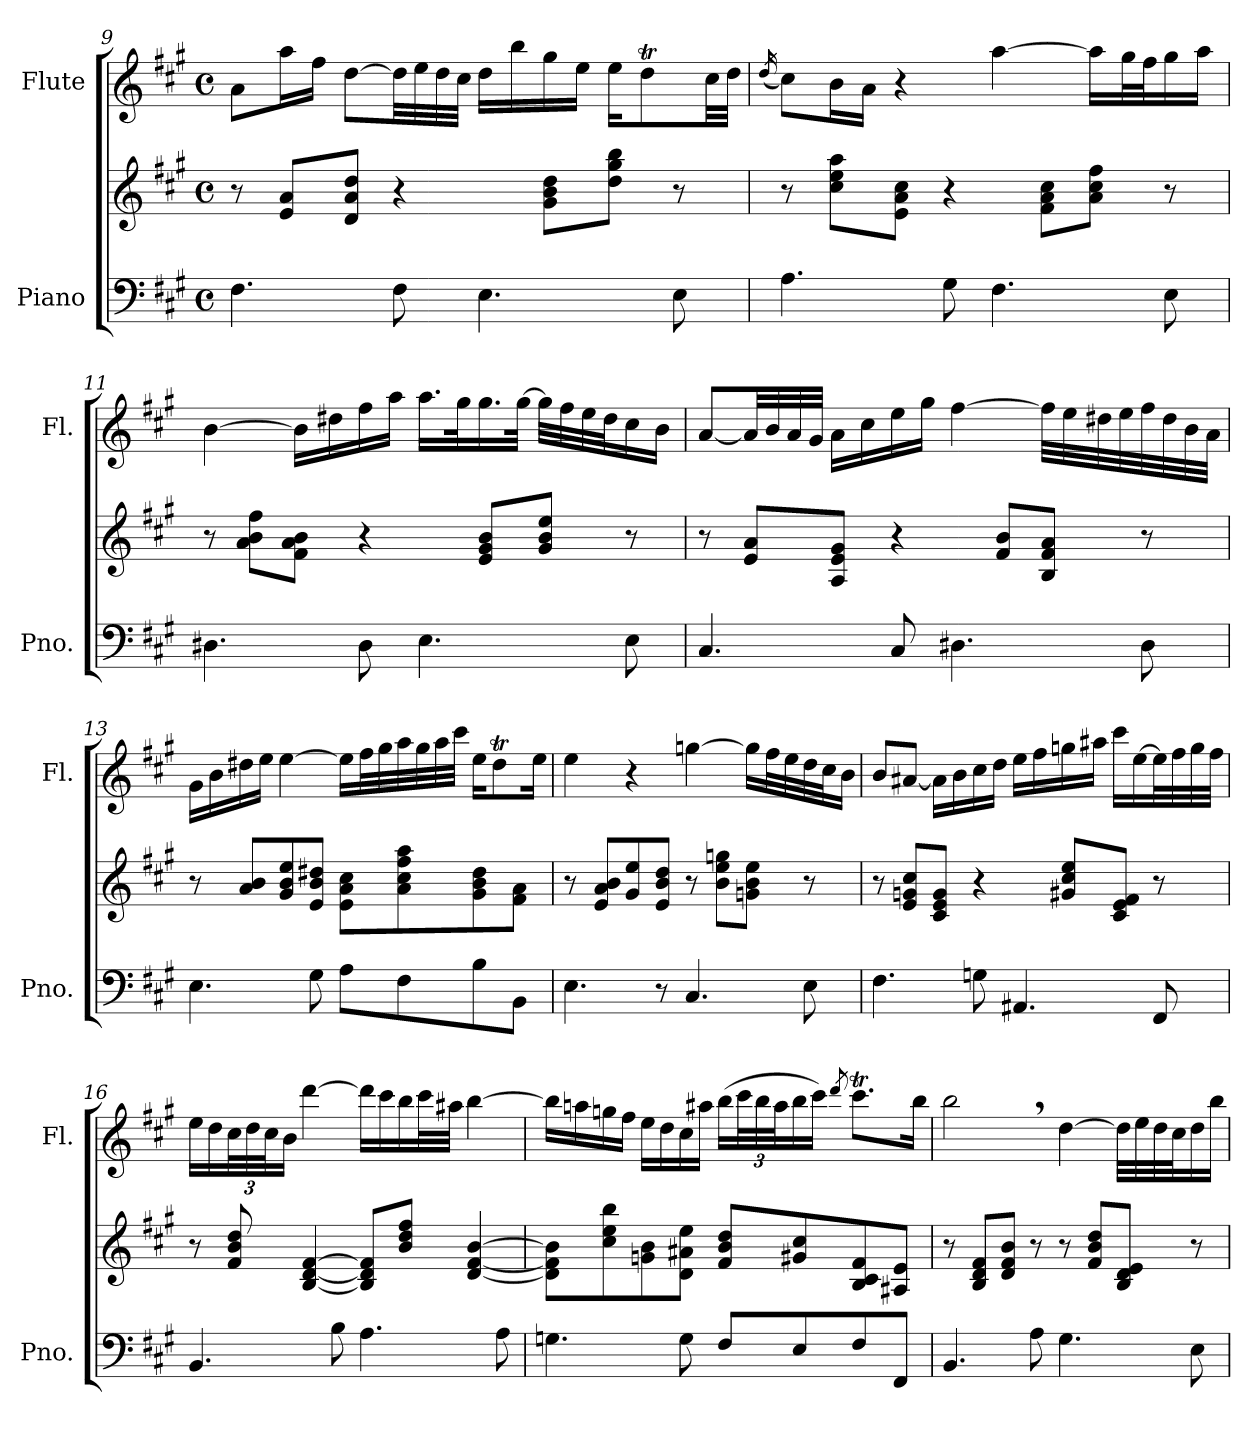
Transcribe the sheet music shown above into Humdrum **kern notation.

**kern	**kern	**kern
*part2	*part2	*part1
*staff3	*staff2	*staff1
*I"Piano	*	*I"Flute
*I'Pno.	*	*I'Fl.
!!LO:LB:g=z
*clefF4	*clefG2	*clefG2
*k[f#c#g#]	*k[f#c#g#]	*k[f#c#g#]
*M4/4	*M4/4	*M4/4
*met(c)	*met(c)	*met(c)
=9	=9	=9
4.F#\	8r	8a\L
.	8e/ 8a/L	16aa\L
.	.	16ff#\JJ
.	8d/ 8a/ 8dd/J	[8dd\L
8F#\	4r	32dd\LL]
.	.	32ee\
.	.	32dd\
.	.	32cc#\JJJ
4.E\	.	16dd\LL
.	.	16bb\
.	8g#\ 8b\ 8dd\L	16gg#\
.	.	16ee\JJ
.	8dd\ 8gg#\ 8bb\J	16ee\KL
.	.	8ddT\
8E\	8r	.
.	.	32cc#\LL
.	.	32dd\JJJ
=10	=10	=10
.	.	(16qdd/
4.A\	8r	8cc#\L)
.	8cc#\ 8ee\ 8aa\L	16b\L
.	.	16a\JJ
.	8e\ 8a\ 8cc#\J	4r
8G#\	4r	.
4.F#\	.	[4aa\
.	8f#\ 8a\ 8cc#\L	.
.	8a\ 8cc#\ 8ff#\J	16aa\LL]
.	.	32gg#\L
.	.	32ff#\J
8E\	8r	16gg#\
.	.	16aa\JJ
!!LO:PB:g=z
=11	=11	=11
4.D#X\	8r	[4b\
.	8a\ 8b\ 8ff#\L	.
.	8f#\ 8a\ 8b\J	16b\LL]
.	.	16dd#X\
8D#\	4r	16ff#\
.	.	16aa\JJ
4.E\	.	16.aa\LL
.	.	32gg#\K
.	8e/ 8g#/ 8b/L	16.gg#\
.	.	[32gg#\JJk
.	8g#/ 8b/ 8ee/J	32gg#\LLL]
.	.	32ff#\
.	.	32ee\
.	.	32dd#\J
8E\	8r	16cc#\
.	.	16b\JJ
=12	=12	=12
4.C#/	8r	[8a/L
.	8e/ 8a/L	32a/LL]
.	.	32b/
.	.	32a/
.	.	32g#/JJJ
.	8A/ 8e/ 8g#/J	16a\LL
.	.	16cc#\
8C#/	4r	16ee\
.	.	16gg#\JJ
4.D#X\	.	[4ff#\
.	8f#/ 8b/L	.
.	8B/ 8f#/ 8a/J	32ff#\LLL]
.	.	32ee\
.	.	32dd#X\
.	.	32ee\
8D#\	8r	32ff#\
.	.	32dd#\
.	.	32b\
.	.	32a\JJJ
!!LO:LB:g=z
=13	=13	=13
4.E\	8r	16g#\LL
.	.	16b\
.	8a/ 8b/L	16dd#X\
.	.	16ee\JJ
.	8g#/ 8b/ 8ee/	[4ee\
8G#\	8e/ 8b/ 8dd#X/J	.
8A\L	8e\ 8a\ 8cc#\L	16ee\LL]
.	.	32ff#\L
.	.	32gg#\
8F#\	8a\ 8cc#\ 8ff#\ 8aa\	32aa\
.	.	32gg#\
.	.	32aa\
.	.	32ccc#\JJJ
8B\	8g#\ 8b\ 8dd#\	16ee\KL
.	.	8dd#t\
8BB\J	8f#\ 8a\J	.
.	.	16ee\Jk
=14	=14	=14
4.E\	8r	4ee\
.	8e/ 8a/ 8b/L	.
.	8g#/ 8ee/	4r
8r	8e/ 8b/ 8dd/J	.
4.C#/	8r	[4ggn\
.	8b\ 8ee\ 8ggn\L	.
.	8gn\ 8b\ 8ee\J	16gg\LL]
.	.	32ff#\L
.	.	32ee\
8E\	8r	32dd\
.	.	32cc#\J
.	.	16b\JJ
!!LO:LB:g=z
=15	=15	=15
4.F#\	8r	8b/L
.	8e/ 8gn/ 8cc#/L	[8a#X/J
.	8c#/ 8e/ 8g/J	16a#\LL]
.	.	16b\
8Gn\	4r	16cc#\
.	.	16dd\JJ
4.AA#X/	.	16ee\LL
.	.	16ff#\
.	8g#X/ 8cc#/ 8ee/L	16ggn\
.	.	16aa#X\JJ
.	8c#/ 8e/ 8f#/J	16ccc#\LL
.	.	[16ee\
8FF#/	8r	32ee\L]
.	.	32ff#\
.	.	32gg\
.	.	32ff#\JJJ
=16	=16	=16
4.BB/	8r	16ee\LL
.	.	16dd\
*	*	*Xbrackettup
.	8f#/ 8b/ 8dd/	48cc#\L
.	.	48dd\
.	.	48cc#\J
.	.	16b\JJ
.	[4B/ [4d/ [4f#/	[4ddd\
8B\	.	.
4.A\	8B/] 8d/] 8f#/]L	16ddd\LL]
.	.	16ccc#\
.	8b/ 8dd/ 8ff#/J	16bb\
.	.	32ccc#\L
.	.	32aa#X\JJJ
.	[4d/ [4f#/ [4b/	[4bb\
8A\	.	.
!!LO:LB:g=z
=17	=17	=17
4.Gn\	8d\] 8f#\] 8b\]L	16bb\LL]
.	.	16aan\
.	8cc#\ 8ee\ 8bb\	16ggn\
.	.	16ff#\JJ
.	8gn\ 8b\	16ee\LL
.	.	16dd\
8G\	8d\ 8a#X\ 8ee\J	16cc#\
.	.	16aa#X\JJ
8F#/L	8f#/ 8b/ 8dd/L	(16bb\LL
.	.	48ccc#\L
.	.	48bb\
.	.	48aa#\J
8E/	8g#X/ 8cc#/	16bb\
.	.	16ccc#\JJ)
.	.	8qddd/
8F#/	8B/ 8c#/ 8f#/	8.ccc#t\L
8FF#/J	8A#X/ 8e/J	.
.	.	16bb\Jk
=18	=18	=18
4.BB/	8r	2bb,\
.	8B/ 8d/ 8f#/L	.
.	8d/ 8f#/ 8b/J	.
8A\	8r	.
4.G#\	8r	[4dd\
.	8f#/ 8b/ 8dd/L	.
.	8B/ 8d/ 8e/J	32dd\LLL]
.	.	32ee\
.	.	32dd\
.	.	32cc#\J
8E\	8r	16dd\
.	.	16bb\JJ
=	=	=
*-	*-	*-
